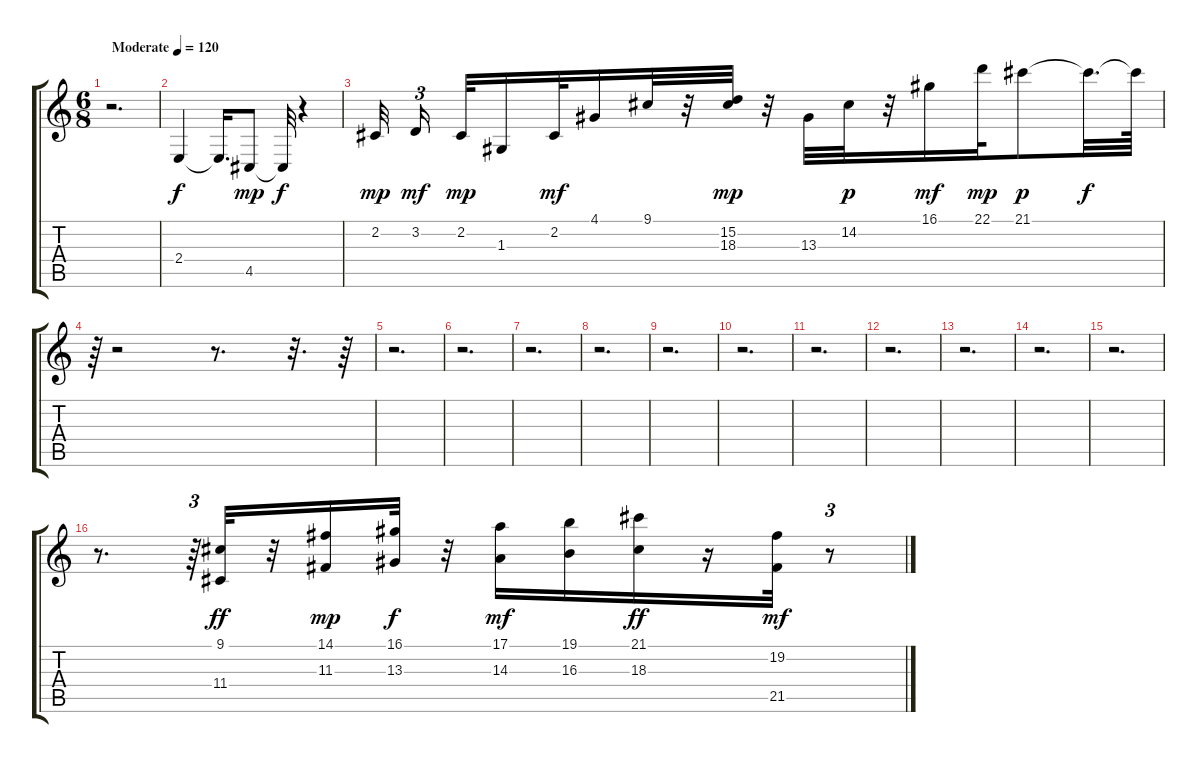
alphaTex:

\track "" {instrument stringensemble1}
\staff {score tabs}
\tuning (E4 B3 G3 D3 A2 E2) {hide}
\ts (6 8)
\tempo (120 "Moderate")
\clef g2
\ks c
r.2{d dy f instrument stringensemble1} |
2.4.4 2.4{t}.16{d} 4.5.8{dy mp} 4.5{t}.32{dy f} r.4 |
2.2.32{dy mp beam splitsecondary} 3.2.16{tu (3 2) dy mf beam splitsecondary} 2.2.32{dy mp} 1.3.16 2.2.32{dy mf} 4.1.16 9.1.32 r.32 (15.2 18.3).32{dy mp} r.32 13.3.32 14.2.32{dy p} r.32 16.1.16{dy mf} 22.1.32{dy mp} 21.1.8{dy p} 21.1{t}.32{d dy f} 21.1{t}.64 |
r.64{tu (3 2)} r.2 r.8{d} r.32{d} r.64 |
r.2{d} |
r.2{d} |
r.2{d} |
r.2{d} |
r.2{d} |
r.2{d} |
r.2{d} |
r.2{d} |
r.2{d} |
r.2{d} |
r.2{d} |
r.8{d} r.64{tu (3 2)} (9.1 11.4).32{dy ff} r.32 (14.1 11.3).16{dy mp} (16.1 13.3).32{dy f} r.32 (17.1 14.3).16{dy mf} (19.1 16.3).16 (21.1 18.3).16{dy ff} r.16 (19.2 21.5).32{dy mf} r.8{tu (3 2)}
